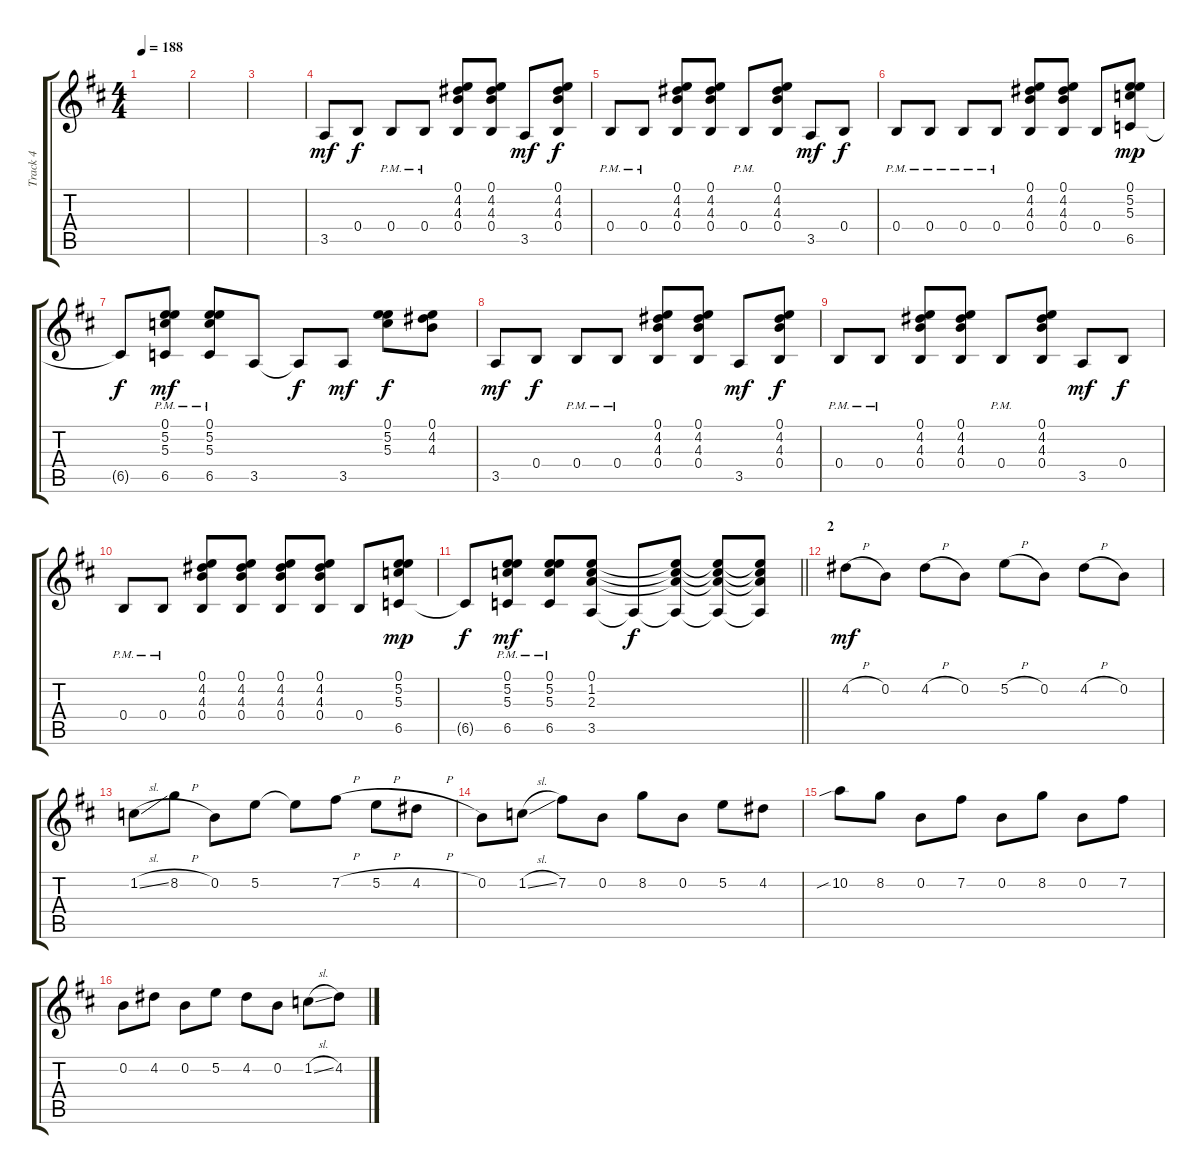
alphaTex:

\track ("Track 4" "Track 4") {instrument overdrivenguitar}
\staff {score tabs}
\tuning (E4 B3 G3 B2 Gb2 B1) {hide}
\ts (4 4)
\tempo 188
\clef g2
\ks bminor
|
|
|
3.5.8{dy mf} 0.4.8{dy f} 0.4{pm}.8 0.4{pm}.8 (0.1 4.2 4.3 0.4).8 (0.1 4.2 4.3 0.4).8 3.5.8{dy mf} (0.1 4.2 4.3 0.4).8{dy f} |
0.4{pm}.8 0.4{pm}.8 (0.1 4.2 4.3 0.4).8 (0.1 4.2 4.3 0.4).8 0.4{pm}.8 (0.1 4.2 4.3 0.4).8 3.5.8{dy mf} 0.4.8{dy f} |
0.4{pm}.8 0.4{pm}.8 0.4{pm}.8 0.4{pm}.8 (0.1 4.2 4.3 0.4).8 (0.1 4.2 4.3 0.4).8 0.4.8 (0.1 5.2 5.3 6.5).8{dy mp} |
6.5{t}.8{dy f} (0.1 5.2 5.3 6.5{pm}).8{dy mf} (0.1 5.2 5.3 6.5{pm}).8 3.5.8 3.5{t}.8{dy f} 3.5.8{dy mf} (0.1 5.2 5.3).8{dy f} (0.1 4.2 4.3).8 |
3.5.8{dy mf} 0.4.8{dy f} 0.4{pm}.8 0.4{pm}.8 (0.1 4.2 4.3 0.4).8 (0.1 4.2 4.3 0.4).8 3.5.8{dy mf} (0.1 4.2 4.3 0.4).8{dy f} |
0.4{pm}.8 0.4{pm}.8 (0.1 4.2 4.3 0.4).8 (0.1 4.2 4.3 0.4).8 0.4{pm}.8 (0.1 4.2 4.3 0.4).8 3.5.8{dy mf} 0.4.8{dy f} |
0.4{pm}.8 0.4{pm}.8 (0.1 4.2 4.3 0.4).8 (0.1 4.2 4.3 0.4).8 (0.1 4.2 4.3 0.4).8 (0.1 4.2 4.3 0.4).8 0.4.8 (0.1 5.2 5.3 6.5).8{dy mp} |
\barLineRight lightlight
6.5{t}.8{dy f} (0.1 5.2 5.3 6.5{pm}).8{dy mf} (0.1 5.2 5.3 6.5{pm}).8 (0.1 1.2 2.3 3.5).8 3.5{t}.8{dy f} (0.1{t} 1.2{t} 2.3{t} 3.5{t}).8 (0.1{t} 1.2{t} 2.3{t} 3.5{t}).8 (0.1{t} 1.2{t} 2.3{t} 3.5{t}).8 |
\section ("" "2")
4.2{h}.8{dy mf} 0.2.8 4.2{h}.8 0.2.8 5.2{h}.8 0.2.8 4.2{h}.8 0.2.8 |
1.2{sl}.8 8.2{h}.8 0.2.8 5.2.8 5.2{t}.8 7.2{h}.8 5.2{h}.8 4.2{h}.8 |
0.2.8 1.2{sl}.8 7.2.8 0.2.8 8.2.8 0.2.8 5.2.8 4.2.8 |
10.2{sib}.8 8.2.8 0.2.8 7.2.8 0.2.8 8.2.8 0.2.8 7.2.8 |
0.2.8 4.2.8 0.2.8 5.2.8 4.2.8 0.2.8 1.2{sl}.8 4.2.8
